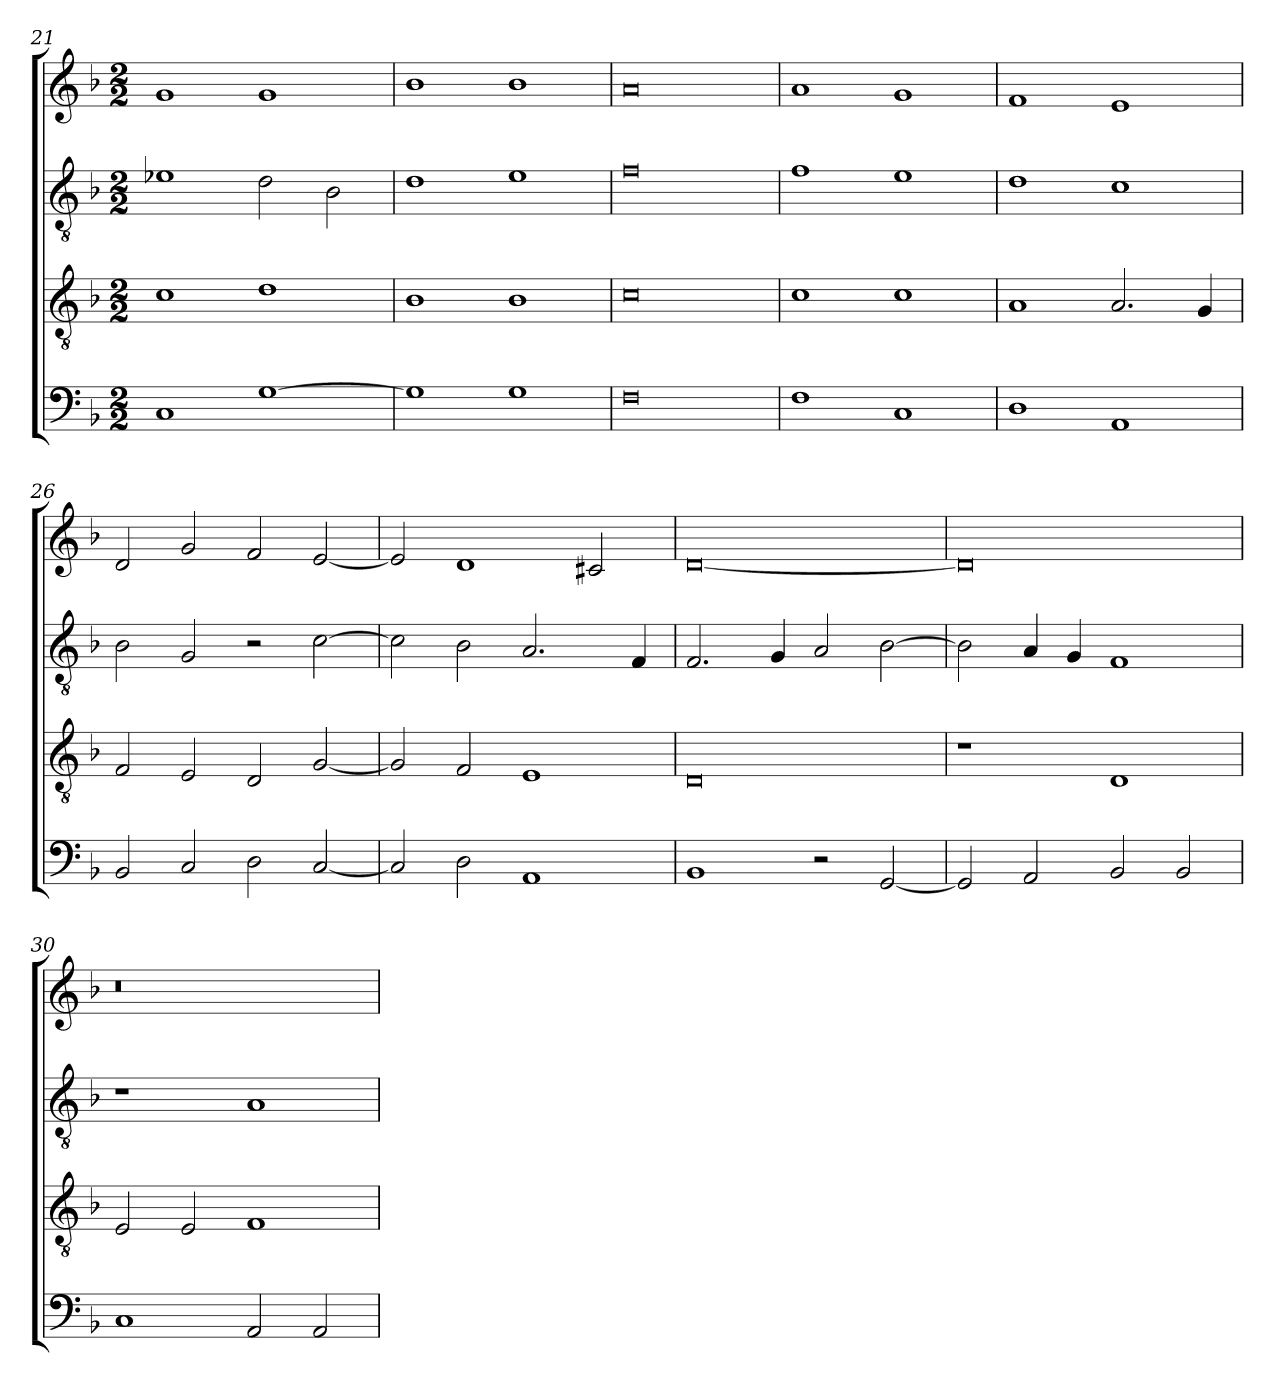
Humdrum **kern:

**kern	**kern	**kern	**kern
*part4	*part3	*part2	*part1
*staff4	*staff3	*staff2	*staff1
*clefF4	*clefGv2	*clefGv2	*clefG2
*k[b-]	*k[b-]	*k[b-]	*k[b-]
*M2/2	*M2/2	*M2/2	*M2/2
=21	=21	=21	=21
1C	1c	1e-X	1g
[1G	1d	2d\	1g
.	.	2B-\	.
=22	=22	=22	=22
1G]	1B-	1d	1b-
1G	1B-	1e	1b-
=23	=23	=23	=23
0F	0c	0f	0a
=24	=24	=24	=24
1F	1c	1f	1a
1C	1c	1e	1g
=25	=25	=25	=25
1D	1A	1d	1f
1AA	2.A/	1c	1e
.	4G/	.	.
=26	=26	=26	=26
2BB-/	2F/	2B-\	2d/
2C/	2E/	2G/	2g/
2D\	2D/	2r	2f/
[2C/	[2G/	[2c\	[2e/
=27	=27	=27	=27
2C/]	2G/]	2c\]	2e/]
2D\	2F/	2B-\	1d
1AA	1E	2.A/	.
.	.	.	2c#X/
.	.	4F/	.
=28	=28	=28	=28
1BB-	0D	2.F/	[0d
.	.	4G/	.
2r	.	2A/	.
[2GG/	.	[2B-\	.
=29	=29	=29	=29
2GG/]	1r	2B-\]	0d]
2AA/	.	4A/	.
.	.	4G/	.
2BB-/	1D	1F	.
2BB-/	.	.	.
=30	=30	=30	=30
1C	2E/	1r	0r
.	2E/	.	.
2AA/	1F	1A	.
2AA/	.	.	.
=	=	=	=
*-	*-	*-	*-
